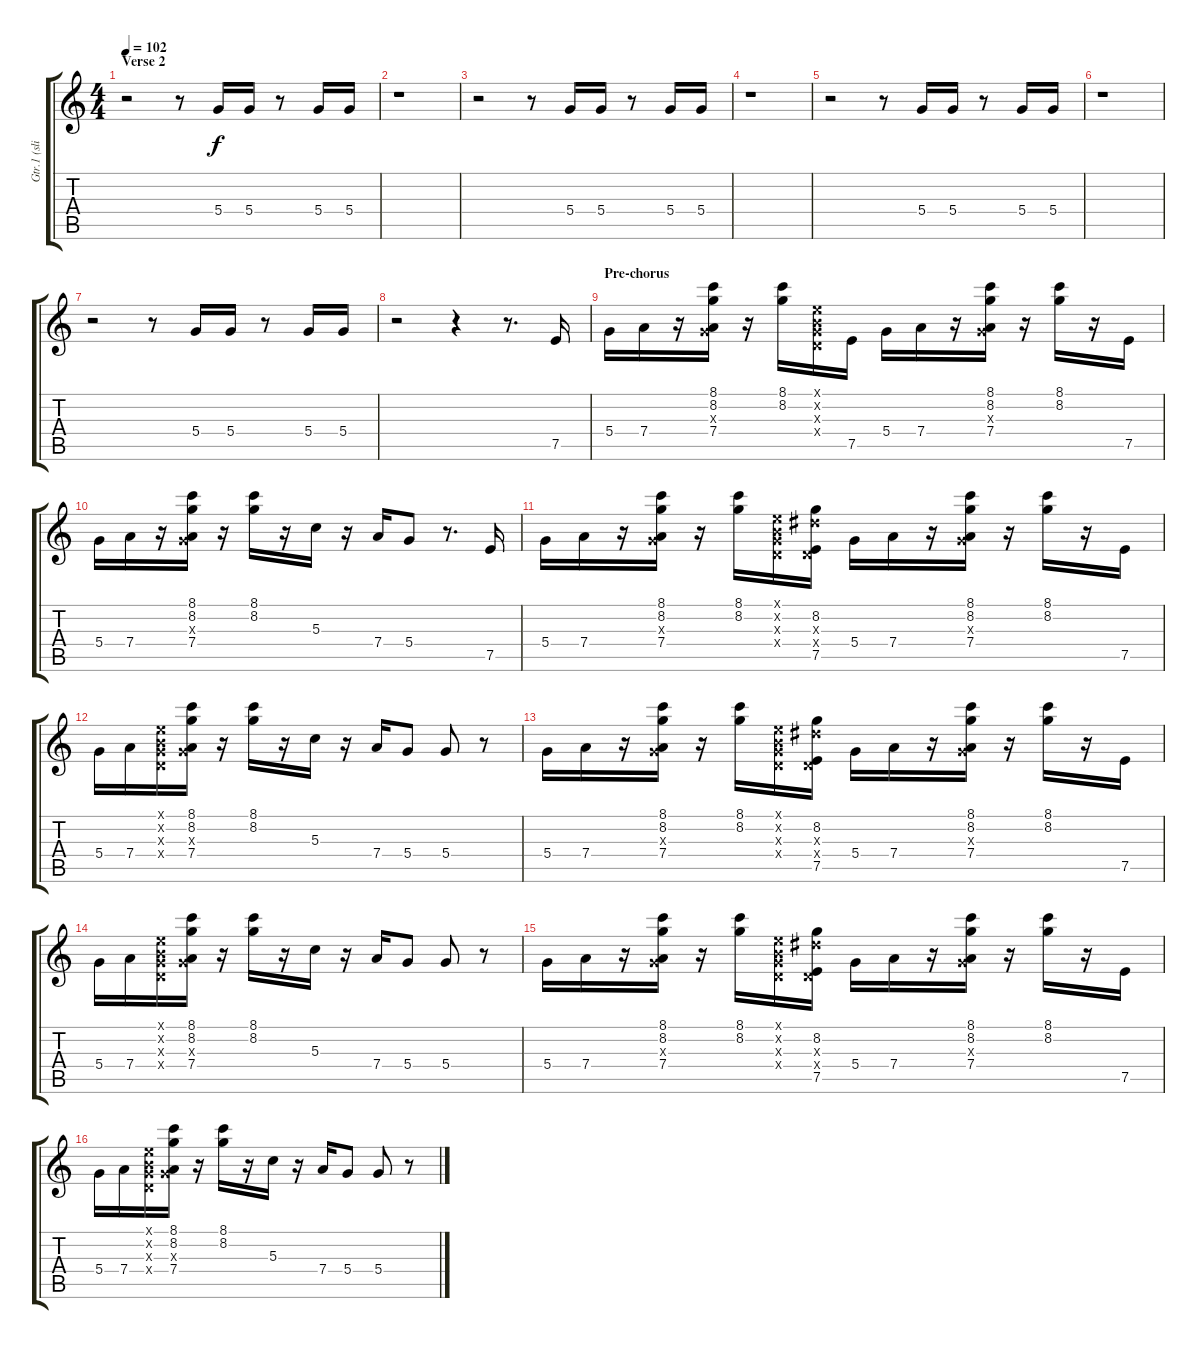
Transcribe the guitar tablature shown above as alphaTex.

\track ("Gtr.1 (slight disto)" "Gtr.1 (sli") {instrument overdrivenguitar}
\staff {score tabs}
\tuning (E4 B3 G3 D3 A2 E2) {hide}
\ts (4 4)
\section ("" "Verse 2")
\tempo 102
\clef g2
\ks c
r.2{dy f} r.8 5.4.16 5.4.16 r.8 5.4.16 5.4.16 |
r.1 |
r.2 r.8 5.4.16 5.4.16 r.8 5.4.16 5.4.16 |
r.1 |
r.2 r.8 5.4.16 5.4.16 r.8 5.4.16 5.4.16 |
r.1 |
r.2 r.8 5.4.16 5.4.16 r.8 5.4.16 5.4.16 |
r.2 r.4 r.8{d} 7.5.16 |
\section ("" "Pre-chorus")
5.4.16 7.4.16 r.16 (8.1 8.2 0.3{x} 7.4).16 r.16 (8.1 8.2).16 (0.1{x} 0.2{x} 0.3{x} 0.4{x}).16 7.5.16 5.4.16 7.4.16 r.16 (8.1 8.2 0.3{x} 7.4).16 r.16 (8.1 8.2).16 r.16 7.5.16 |
5.4.16 7.4.16 r.16 (8.1 8.2 0.3{x} 7.4).16 r.16 (8.1 8.2).16 r.16 5.3.16 r.16 7.4.16 5.4.8 r.8{d} 7.5.16 |
5.4.16 7.4.16 r.16 (8.1 8.2 0.3{x} 7.4).16 r.16 (8.1 8.2).16 (0.1{x} 0.2{x} 0.3{x} 0.4{x}).16 (8.2 8.3{x} 0.4{x} 7.5).16 5.4.16 7.4.16 r.16 (8.1 8.2 0.3{x} 7.4).16 r.16 (8.1 8.2).16 r.16 7.5.16 |
5.4.16 7.4.16 (0.1{x} 0.2{x} 0.3{x} 0.4{x}).16 (8.1 8.2 0.3{x} 7.4).16 r.16 (8.1 8.2).16 r.16 5.3.16 r.16 7.4.16 5.4.8 5.4.8 r.8 |
5.4.16 7.4.16 r.16 (8.1 8.2 0.3{x} 7.4).16 r.16 (8.1 8.2).16 (0.1{x} 0.2{x} 0.3{x} 0.4{x}).16 (8.2 8.3{x} 0.4{x} 7.5).16 5.4.16 7.4.16 r.16 (8.1 8.2 0.3{x} 7.4).16 r.16 (8.1 8.2).16 r.16 7.5.16 |
5.4.16 7.4.16 (0.1{x} 0.2{x} 0.3{x} 0.4{x}).16 (8.1 8.2 0.3{x} 7.4).16 r.16 (8.1 8.2).16 r.16 5.3.16 r.16 7.4.16 5.4.8 5.4.8 r.8 |
5.4.16 7.4.16 r.16 (8.1 8.2 0.3{x} 7.4).16 r.16 (8.1 8.2).16 (0.1{x} 0.2{x} 0.3{x} 0.4{x}).16 (8.2 8.3{x} 0.4{x} 7.5).16 5.4.16 7.4.16 r.16 (8.1 8.2 0.3{x} 7.4).16 r.16 (8.1 8.2).16 r.16 7.5.16 |
5.4.16 7.4.16 (0.1{x} 0.2{x} 0.3{x} 0.4{x}).16 (8.1 8.2 0.3{x} 7.4).16 r.16 (8.1 8.2).16 r.16 5.3.16 r.16 7.4.16 5.4.8 5.4.8 r.8
